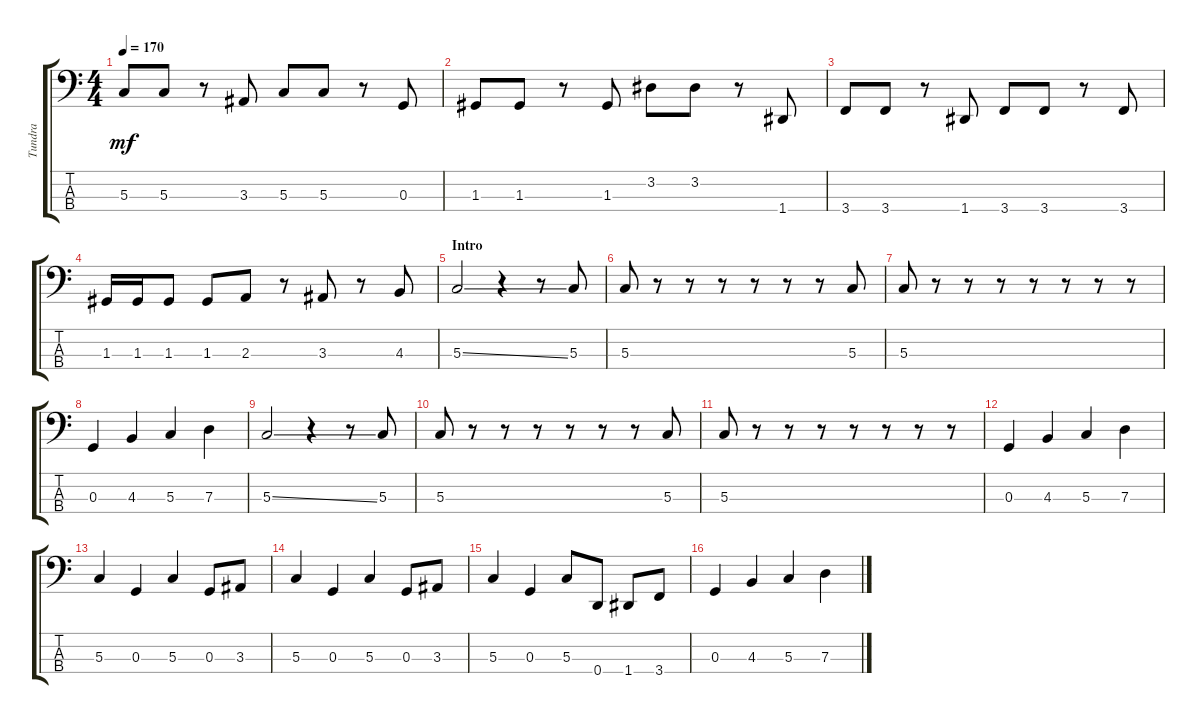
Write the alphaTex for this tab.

\track ("Tundra" "Tundra") {instrument electricbasspick}
\staff {score tabs}
\tuning (F2 C2 G1 D1) {hide}
\ts (4 4)
\tempo 170
\clef f4
\ks c
5.3.8{dy mf} 5.3.8 r.8 3.3.8 5.3.8 5.3.8 r.8 0.3.8 |
1.3.8 1.3.8 r.8 1.3.8 3.2.8 3.2.8 r.8 1.4.8 |
3.4.8 3.4.8 r.8 1.4.8 3.4.8 3.4.8 r.8 3.4.8 |
1.3.16 1.3.16 1.3.8 1.3.8 2.3.8 r.8 3.3.8 r.8 4.3.8 |
\section ("" "Intro")
5.3{ss}.2 r.4 r.8 5.3.8 |
5.3.8 r.8 r.8 r.8 r.8 r.8 r.8 5.3.8 |
5.3.8 r.8 r.8 r.8 r.8 r.8 r.8 r.8 |
0.3.4 4.3.4 5.3.4 7.3.4 |
5.3{ss}.2 r.4 r.8 5.3.8 |
5.3.8 r.8 r.8 r.8 r.8 r.8 r.8 5.3.8 |
5.3.8 r.8 r.8 r.8 r.8 r.8 r.8 r.8 |
0.3.4 4.3.4 5.3.4 7.3.4 |
5.3.4 0.3.4 5.3.4 0.3.8 3.3.8 |
5.3.4 0.3.4 5.3.4 0.3.8 3.3.8 |
5.3.4 0.3.4 5.3.8 0.4.8 1.4.8 3.4.8 |
0.3.4 4.3.4 5.3.4 7.3.4
